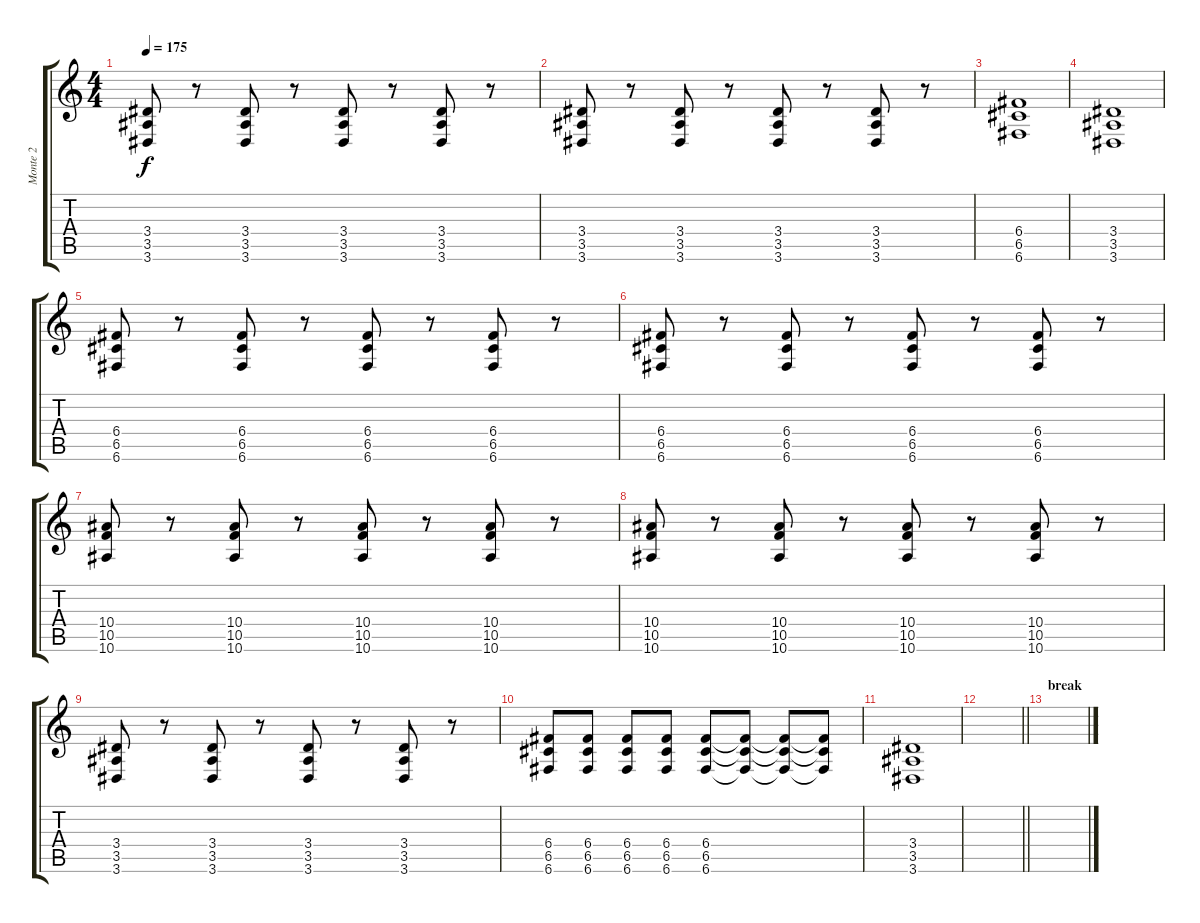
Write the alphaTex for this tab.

\track ("Monte 2" "Monte 2") {instrument overdrivenguitar}
\staff {score tabs}
\tuning (D4 A3 F3 C3 G2 C2) {hide}
\ts (4 4)
\tempo 175
\clef g2
\ks c
(3.4 3.5 3.6).8{dy f} r.8 (3.4 3.5 3.6).8 r.8 (3.4 3.5 3.6).8 r.8 (3.4 3.5 3.6).8 r.8 |
(3.4 3.5 3.6).8 r.8 (3.4 3.5 3.6).8 r.8 (3.4 3.5 3.6).8 r.8 (3.4 3.5 3.6).8 r.8 |
(6.4 6.5 6.6).1 |
(3.4 3.5 3.6).1 |
(6.4 6.5 6.6).8 r.8 (6.4 6.5 6.6).8 r.8 (6.4 6.5 6.6).8 r.8 (6.4 6.5 6.6).8 r.8 |
(6.4 6.5 6.6).8 r.8 (6.4 6.5 6.6).8 r.8 (6.4 6.5 6.6).8 r.8 (6.4 6.5 6.6).8 r.8 |
(10.4 10.5 10.6).8 r.8 (10.4 10.5 10.6).8 r.8 (10.4 10.5 10.6).8 r.8 (10.4 10.5 10.6).8 r.8 |
(10.4 10.5 10.6).8 r.8 (10.4 10.5 10.6).8 r.8 (10.4 10.5 10.6).8 r.8 (10.4 10.5 10.6).8 r.8 |
(3.4 3.5 3.6).8 r.8 (3.4 3.5 3.6).8 r.8 (3.4 3.5 3.6).8 r.8 (3.4 3.5 3.6).8 r.8 |
(6.4 6.5 6.6).8 (6.4 6.5 6.6).8 (6.4 6.5 6.6).8 (6.4 6.5 6.6).8 (6.4 6.5 6.6).8 (6.4{t} 6.5{t} 6.6{t}).8 (6.4{t} 6.5{t} 6.6{t}).8 (6.4{t} 6.5{t} 6.6{t}).8 |
(3.4 3.5 3.6).1 |
\barLineRight lightlight
|
\section ("" "break")
